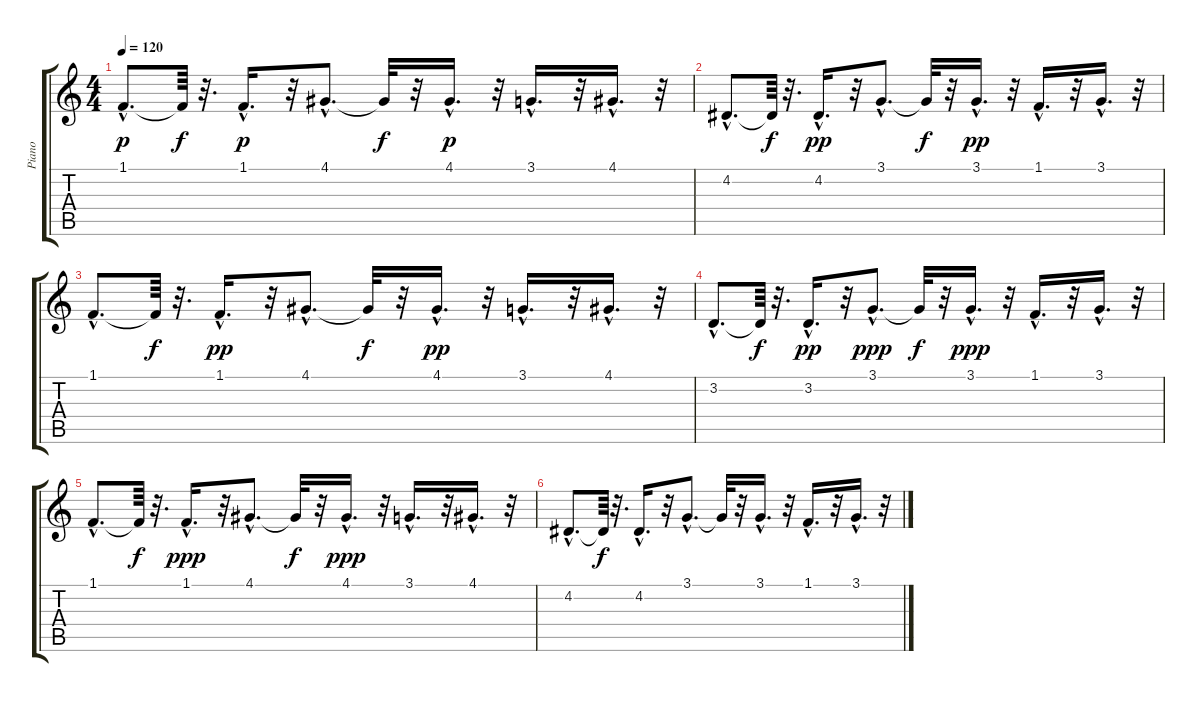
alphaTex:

\track ("Piano" "Piano") {instrument electricpiano1}
\staff {score tabs}
\tuning (E4 B3 G3 D3 A2 E2) {hide}
\ts (4 4)
\tempo 120
\clef g2
\ks c
1.1{hac}.8{d dy p} 1.1{t}.64{dy f} r.32{d} 1.1{hac}.16{d dy p} r.32 4.1{hac}.8{d} 4.1{t}.32{dy f} r.32 4.1{hac}.16{d dy p} r.32 3.1{hac}.16{d} r.32 4.1{hac}.16{d} r.32 |
4.2{hac}.8{d} 4.2{t}.64{dy f} r.32{d} 4.2{hac}.16{d dy pp} r.32 3.1{hac}.8{d} 3.1{t}.32{dy f} r.32 3.1{hac}.16{d dy pp} r.32 1.1{hac}.16{d} r.32 3.1{hac}.16{d} r.32 |
1.1{hac}.8{d} 1.1{t}.64{dy f} r.32{d} 1.1{hac}.16{d dy pp} r.32 4.1{hac}.8{d} 4.1{t}.32{dy f} r.32 4.1{hac}.16{d dy pp} r.32 3.1{hac}.16{d} r.32 4.1{hac}.16{d} r.32 |
3.2{hac}.8{d} 3.2{t}.64{dy f} r.32{d} 3.2{hac}.16{d dy pp} r.32 3.1{hac}.8{d dy ppp} 3.1{t}.32{dy f} r.32 3.1{hac}.16{d dy ppp} r.32 1.1{hac}.16{d} r.32 3.1{hac}.16{d} r.32 |
1.1{hac}.8{d} 1.1{t}.64{dy f} r.32{d} 1.1{hac}.16{d dy ppp} r.32 4.1{hac}.8{d} 4.1{t}.32{dy f} r.32 4.1{hac}.16{d dy ppp} r.32 3.1{hac}.16{d} r.32 4.1{hac}.16{d} r.32 |
4.2{hac}.8{d} 4.2{t}.64{dy f} r.32{d} 4.2{hac}.16{d} r.32 3.1{hac}.8{d} 3.1{t}.32 r.32 3.1{hac}.16{d} r.32 1.1{hac}.16{d} r.32 3.1{hac}.16{d} r.32
